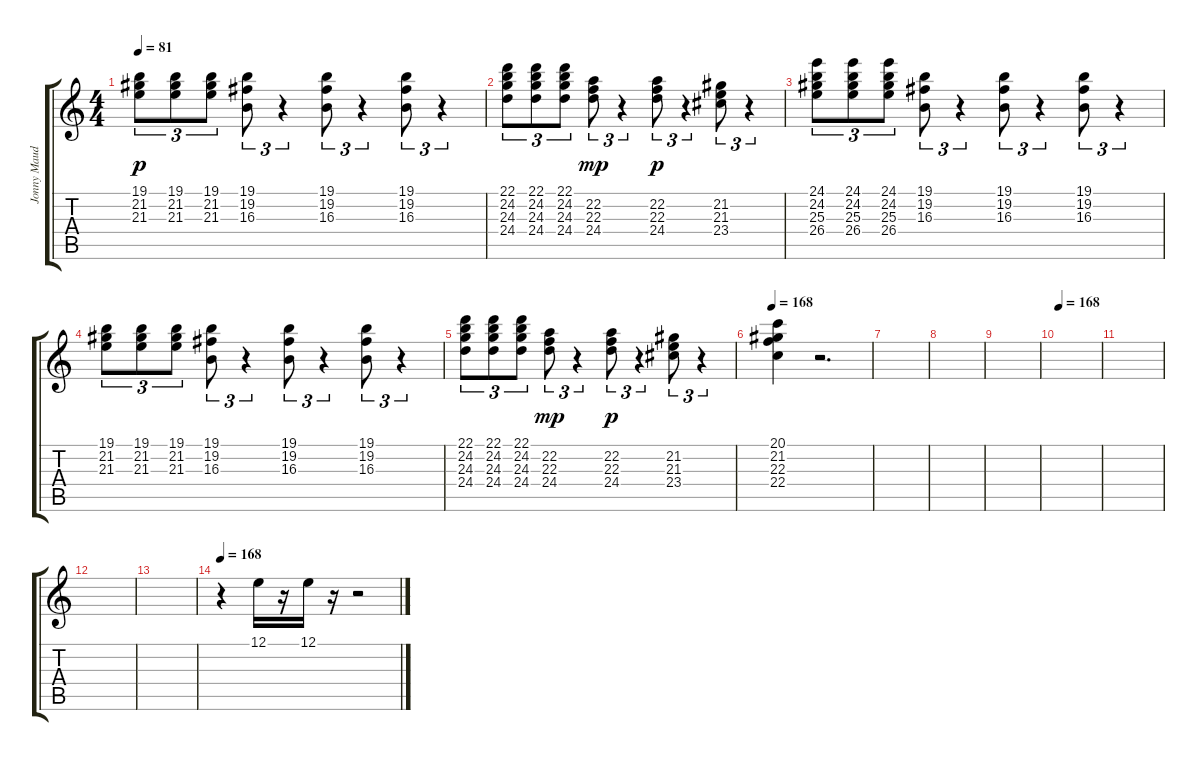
\track ("Jonny Maudling (Brass)" "Jonny Maud") {instrument brasssection}
\staff {score tabs}
\tuning (E4 B3 G3 D3 A2 E2) {hide}
\ts (4 4)
\tempo 81
\clef g2
\ks c
(19.1 21.2 21.3).8{tu (3 2) dy p} (19.1 21.2 21.3).8{tu (3 2)} (19.1 21.2 21.3).8{tu (3 2)} (19.1 19.2 16.3).8{tu (3 2)} r.4{tu (3 2)} (19.1 19.2 16.3).8{tu (3 2)} r.4{tu (3 2)} (19.1 19.2 16.3).8{tu (3 2)} r.4{tu (3 2)} |
(22.1 24.2 24.3 24.4).8{tu (3 2)} (22.1 24.2 24.3 24.4).8{tu (3 2)} (22.1 24.2 24.3 24.4).8{tu (3 2)} (22.2 22.3 24.4).8{tu (3 2) dy mp} r.4{tu (3 2)} (22.2 22.3 24.4).8{tu (3 2) dy p} r.4{tu (3 2)} (21.2 21.3 23.4).8{tu (3 2)} r.4{tu (3 2)} |
(24.1 24.2 25.3 26.4).8{tu (3 2)} (24.1 24.2 25.3 26.4).8{tu (3 2)} (24.1 24.2 25.3 26.4).8{tu (3 2)} (19.1 19.2 16.3).8{tu (3 2)} r.4{tu (3 2)} (19.1 19.2 16.3).8{tu (3 2)} r.4{tu (3 2)} (19.1 19.2 16.3).8{tu (3 2)} r.4{tu (3 2)} |
(19.1 21.2 21.3).8{tu (3 2)} (19.1 21.2 21.3).8{tu (3 2)} (19.1 21.2 21.3).8{tu (3 2)} (19.1 19.2 16.3).8{tu (3 2)} r.4{tu (3 2)} (19.1 19.2 16.3).8{tu (3 2)} r.4{tu (3 2)} (19.1 19.2 16.3).8{tu (3 2)} r.4{tu (3 2)} |
(22.1 24.2 24.3 24.4).8{tu (3 2)} (22.1 24.2 24.3 24.4).8{tu (3 2)} (22.1 24.2 24.3 24.4).8{tu (3 2)} (22.2 22.3 24.4).8{tu (3 2) dy mp} r.4{tu (3 2)} (22.2 22.3 24.4).8{tu (3 2) dy p} r.4{tu (3 2)} (21.2 21.3 23.4).8{tu (3 2)} r.4{tu (3 2)} |
\section ("" "")
\tempo 168
(20.1 21.2 22.3 22.4).4 r.2{d} |
|
|
|
\tempo 168
|
|
|
|
\tempo 168
r.4 12.1.16 r.16 12.1.16 r.16 r.2
